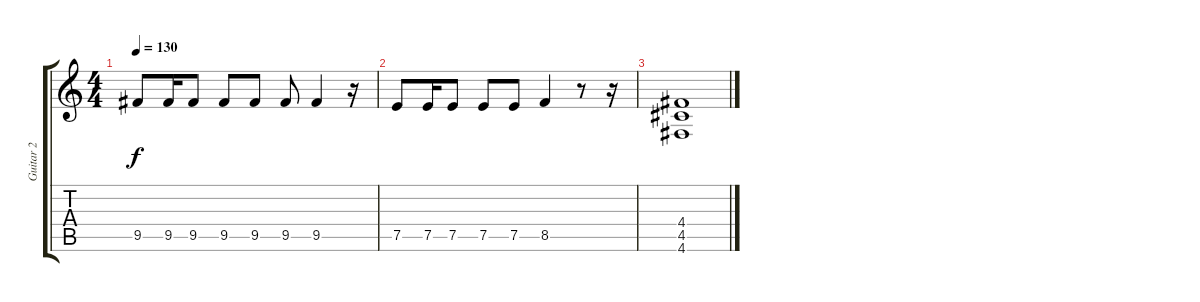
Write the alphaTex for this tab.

\track ("Guitar 2" "Guitar 2") {instrument distortionguitar}
\staff {score tabs}
\tuning (E4 B3 G3 D3 A2 D2) {hide}
\ts (4 4)
\tempo 130
\clef g2
\ks c
9.5.8{dy f} 9.5.16 9.5.8 9.5.8 9.5.8 9.5.8 9.5.4 r.16 |
7.5.8 7.5.16 7.5.8 7.5.8 7.5.8 8.5.4 r.8 r.16 |
(4.4 4.5 4.6).1
